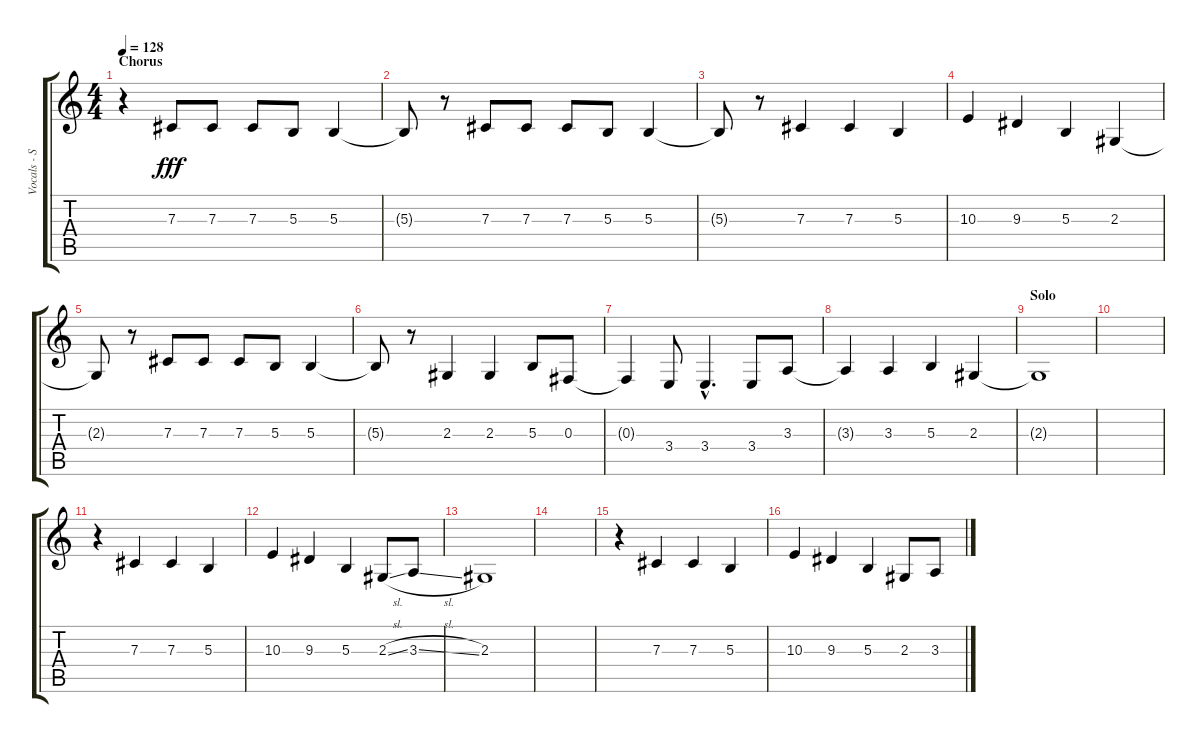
\track ("Vocals - Shaun Morgan" "Vocals - S") {instrument oboe}
\staff {score tabs}
\tuning (Eb4 Bb3 Gb3 Db3 Ab2 Eb2) {hide}
\ts (4 4)
\section ("" "Chorus")
\tempo 128
\clef g2
\ks c
r.4{dy fff} 7.3.8 7.3.8 7.3.8 5.3.8 5.3.4 |
5.3{t}.8 r.8 7.3.8 7.3.8 7.3.8 5.3.8 5.3.4 |
5.3{t}.8 r.8 7.3.4 7.3.4 5.3.4 |
10.3.4 9.3.4 5.3.4 2.3.4 |
2.3{t}.8 r.8 7.3.8 7.3.8 7.3.8 5.3.8 5.3.4 |
5.3{t}.8 r.8 2.3.4 2.3.4 5.3.8 0.3.8 |
0.3{t}.4 3.4.8 3.4{hac}.4{d} 3.4.8 3.3.8 |
3.3{t}.4 3.3.4 5.3.4 2.3.4 |
\section ("" "Solo")
2.3{t}.1 |
|
r.4 7.3.4 7.3.4 5.3.4 |
10.3.4 9.3.4 5.3.4 2.3{sl}.8 3.3{sl}.8 |
2.3.1 |
|
r.4 7.3.4 7.3.4 5.3.4 |
10.3.4 9.3.4 5.3.4 2.3.8 3.3.8
